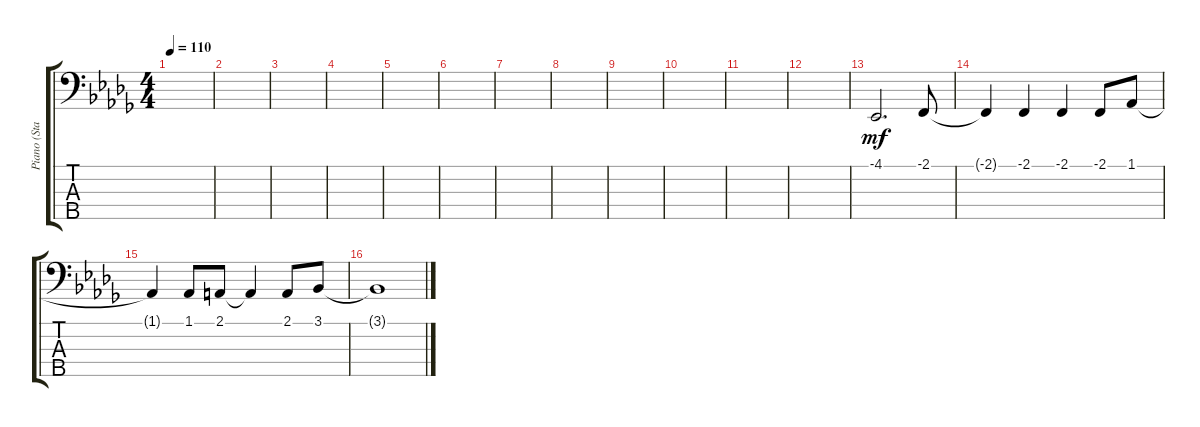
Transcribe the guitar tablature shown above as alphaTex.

\track ("Piano (Staff 2)" "Piano (Sta") {instrument acousticgrandpiano}
\staff {score tabs}
\tuning (G2 D2 A1 E1 B0) {hide}
\ts (4 4)
\tempo 110
\clef f4
\ks db
|
|
|
|
\section ("" "")
|
|
|
|
|
|
|
|
-4.1.2{d dy mf} -2.1.8 |
-2.1{t}.4 -2.1.4 -2.1.4 -2.1.8 1.1.8 |
1.1{t}.4 1.1.8 2.1.8 2.1{t}.4 2.1.8 3.1.8 |
3.1{t}.1
